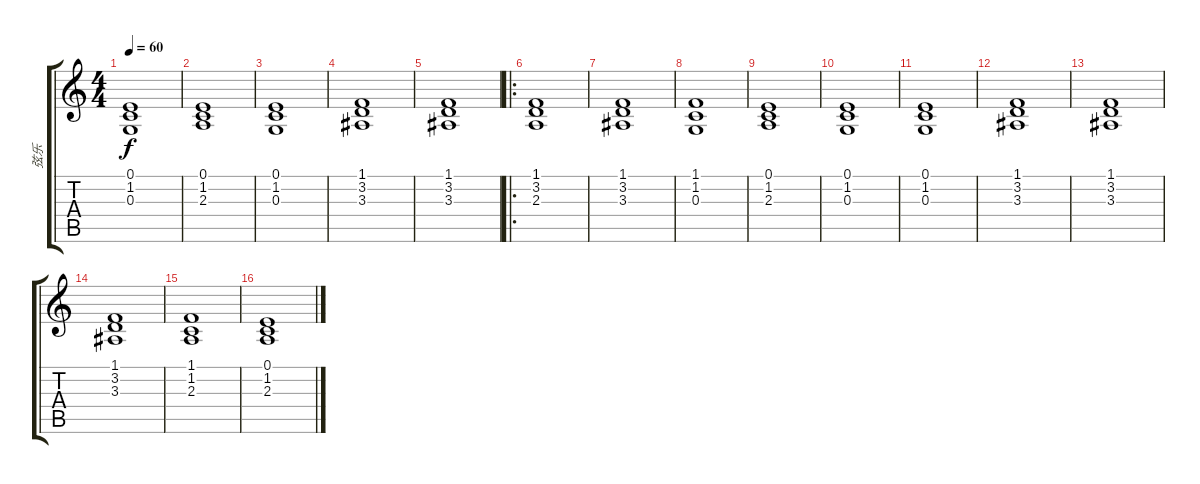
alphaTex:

\track ("弦乐" "弦乐") {instrument stringensemble2}
\staff {score tabs}
\tuning (E4 B3 G3 D3 A2 E2) {hide}
\ts (4 4)
\tempo 60
\clef g2
\ks c
(0.1 1.2 0.3).1{dy f} |
(0.1 1.2 2.3).1 |
(0.1 1.2 0.3).1 |
(1.1 3.2 3.3).1 |
(1.1 3.2 3.3).1 |
\ro
(1.1 3.2 2.3).1 |
(1.1 3.2 3.3).1 |
(1.1 1.2 0.3).1 |
(0.1 1.2 2.3).1 |
(0.1 1.2 0.3).1 |
(0.1 1.2 0.3).1 |
(1.1 3.2 3.3).1 |
(1.1 3.2 3.3).1 |
(1.1 3.2 3.3).1 |
(1.1 1.2 2.3).1 |
(0.1 1.2 2.3).1
